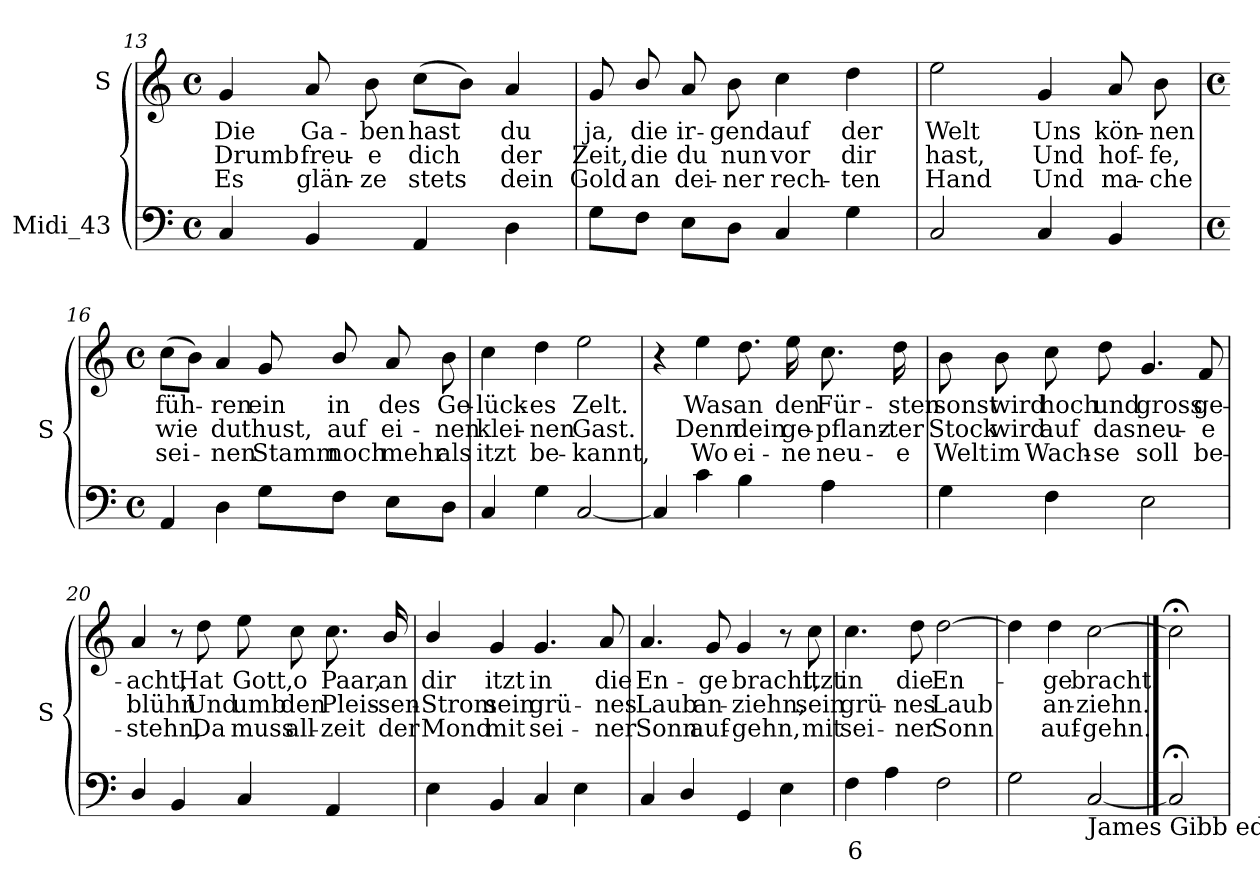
**kern	**text	**kern	**text	**text	**text
*part2	*part2	*part1	*part1	*part1	*part1
*staff2	*staff2	*staff1	*staff1	*staff1	*staff1
*I"Midi_43	*	*I"S	*	*	*
*	*	*I'S	*	*	*
!!LO:LB:g=z
*clefF4	*	*clefG2	*	*	*
*k[]	*	*k[]	*	*	*
*C:	*	*C:	*	*	*
*M4/4	*	*M4/4	*	*	*
*met(c)	*	*met(c)	*	*	*
=13	=13	=13	=13	=13	=13
!	!	!	!LO:LY:b	!LO:LY:b	!LO:LY:b
4C	.	4g	Die	Drumb	Es
!	!	!	!LO:LY:b	!LO:LY:b	!LO:LY:b
4BB	.	8a	Ga-	-freu-	-glän-
!	!	!	!LO:LY:b	!LO:LY:b	!LO:LY:b
.	.	8b	-ben	e	ze
!	!	!	!LO:LY:b	!LO:LY:b	!LO:LY:b
4AA	.	(>8ccL	hast	dich	stets
.	.	8bJ)	.	.	.
!	!	!	!LO:LY:b	!LO:LY:b	!LO:LY:b
4D	.	4a	du	der	dein
=14	=14	=14	=14	=14	=14
!	!	!	!LO:LY:b	!LO:LY:b	!LO:LY:b
8GL	.	8g	ja,	Zeit,	Gold
!	!	!	!LO:LY:b	!LO:LY:b	!LO:LY:b
8FJ	.	8b/	die	die	an
!	!	!	!LO:LY:b	!LO:LY:b	!LO:LY:b
8EL	.	8a	ir-	-du	dei-
!	!	!	!LO:LY:b	!LO:LY:b	!LO:LY:b
8DJ	.	8b	-gend	nun	ner
!	!	!	!LO:LY:b	!LO:LY:b	!LO:LY:b
4C	.	4cc	auf	vor	rech-
!	!	!	!LO:LY:b	!LO:LY:b	!LO:LY:b
4G	.	4dd	-der	dir	ten
=15	=15	=15	=15	=15	=15
!	!	!	!LO:LY:b	!LO:LY:b	!LO:LY:b
2C	.	2ee	Welt	hast,	Hand
!	!	!	!LO:LY:b	!LO:LY:b	!LO:LY:b
4C	.	4g	Uns	Und	Und
!	!	!	!LO:LY:b	!LO:LY:b	!LO:LY:b
4BB	.	8a	kön-	-hof-	-ma-
!	!	!	!LO:LY:b	!LO:LY:b	!LO:LY:b
.	.	8b	-nen	fe,	che
!!LO:LB:g=z
=16	=16	=16	=16	=16	=16
*M4/4	*	*M4/4	*	*	*
*met(c)	*	*met(c)	*	*	*
!	!	!	!LO:LY:b	!LO:LY:b	!LO:LY:b
4AA	.	(>8ccL	füh-	wie	sei-
.	.	8bJ)	.	.	.
!	!	!	!LO:LY:b	!LO:LY:b	!LO:LY:b
4D	.	4a	-ren	du	nen
!	!	!	!LO:LY:b	!LO:LY:b	!LO:LY:b
8GL	.	8g	ein	thust,	Stamm
!	!	!	!LO:LY:b	!LO:LY:b	!LO:LY:b
8FJ	.	8b/	in	auf	noch
!	!	!	!LO:LY:b	!LO:LY:b	!LO:LY:b
8EL	.	8a	des	ei-	-mehr
!	!	!	!LO:LY:b	!LO:LY:b	!LO:LY:b
8DJ	.	8b	Ge-	-nen	als
=17	=17	=17	=17	=17	=17
!	!	!	!LO:LY:b	!LO:LY:b	!LO:LY:b
4C	.	4cc	lück-	-klei-	-itzt
!	!	!	!LO:LY:b	!LO:LY:b	!LO:LY:b
4G	.	4dd	es	nen	be-
!	!	!	!LO:LY:b	!LO:LY:b	!LO:LY:b
[2C	.	2ee	-Zelt.	Gast.	kannt,
=18	=18	=18	=18	=18	=18
4C]	.	4r	.	.	.
!	!	!	!LO:LY:b	!LO:LY:b	!LO:LY:b
4c	.	4ee	Was	Denn	Wo
!	!	!	!LO:LY:b	!LO:LY:b	!LO:LY:b
4B	.	8.dd	an	dein	ei-
!	!	!	!LO:LY:b	!LO:LY:b	!LO:LY:b
.	.	16ee	-den	ge-	-ne
!	!	!	!LO:LY:b	!LO:LY:b	!LO:LY:b
4A	.	8.cc	Für-	-pflanz-	-neu-
!	!	!	!LO:LY:b	!LO:LY:b	!LO:LY:b
.	.	16dd	-sten	ter	e
=19	=19	=19	=19	=19	=19
!	!	!	!LO:LY:b	!LO:LY:b	!LO:LY:b
4G	.	8b	sonst	Stock	Welt
!	!	!	!LO:LY:b	!LO:LY:b	!LO:LY:b
.	.	8b	wird	wird	im
!	!	!	!LO:LY:b	!LO:LY:b	!LO:LY:b
4F	.	8cc	hoch	auf	Wach-
!	!	!	!LO:LY:b	!LO:LY:b	!LO:LY:b
.	.	8dd	-und	das	se
!	!	!	!LO:LY:b	!LO:LY:b	!LO:LY:b
2E	.	4.g	gross	neu-	-soll
!	!	!	!LO:LY:b	!LO:LY:b	!LO:LY:b
.	.	8f	ge-	-e	be-
!!LO:LB:g=z
=20	=20	=20	=20	=20	=20
!	!	!	!LO:LY:b	!LO:LY:b	!LO:LY:b
4D/	.	4a	-acht,	blühn	stehn,
4BB	.	8r	.	.	.
!	!	!	!LO:LY:b	!LO:LY:b	!LO:LY:b
.	.	8dd	Hat	Und	Da
!	!	!	!LO:LY:b	!LO:LY:b	!LO:LY:b
4C	.	8ee	Gott,	umb	muss
!	!	!	!LO:LY:b	!LO:LY:b	!LO:LY:b
.	.	8cc	o	den	all-
!	!	!	!LO:LY:b	!LO:LY:b	!LO:LY:b
4AA	.	8.cc	-Paar,	Pleis-	-zeit
!	!	!	!LO:LY:b	!LO:LY:b	!LO:LY:b
.	.	16b/	an	sen-	-der
=21	=21	=21	=21	=21	=21
!	!	!	!LO:LY:b	!LO:LY:b	!LO:LY:b
4E	.	4b/	dir	Strom	Mond
!	!	!	!LO:LY:b	!LO:LY:b	!LO:LY:b
4BB	.	4g	itzt	sein	mit
!	!	!	!LO:LY:b	!LO:LY:b	!LO:LY:b
4C	.	4.g	in	grü-	-sei-
4E	.	.	.	.	.
!	!	!	!LO:LY:b	!LO:LY:b	!LO:LY:b
.	.	8a	-die	nes	ner
=22	=22	=22	=22	=22	=22
!	!	!	!LO:LY:b	!LO:LY:b	!LO:LY:b
4C	.	4.a	En-	-Laub	Sonn
4D/	.	.	.	.	.
!	!	!	!LO:LY:b	!LO:LY:b	!LO:LY:b
.	.	8g	ge	an-	-auf-
!	!	!	!LO:LY:b	!LO:LY:b	!LO:LY:b
4GG	.	4g	-bracht,	ziehn,	gehn,
4E	.	8r	.	.	.
!	!	!	!LO:LY:b	!LO:LY:b	!LO:LY:b
.	.	8cc	itzt	sein	mit
=23	=23	=23	=23	=23	=23
!	!LO:LY:b	!	!LO:LY:b	!LO:LY:b	!LO:LY:b
4F	6	4.cc	in	grü-	-sei-
4A	.	.	.	.	.
!	!	!	!LO:LY:b	!LO:LY:b	!LO:LY:b
.	.	8dd	-die	nes	ner
!	!	!	!LO:LY:b	!LO:LY:b	!LO:LY:b
2F	.	[2dd	En-	Laub	Sonn
=24	=24	=24	=24	=24	=24
2G	.	4dd]	.	.	.
!	!	!	!LO:LY:b	!LO:LY:b	!LO:LY:b
.	.	4dd	ge	an-	-auf-
!LO:TX:b:t=James Gibb editions	!	!	!	!	!
!	!	!	!LO:LY:b	!LO:LY:b	!LO:LY:b
[2C	.	[2cc	-bracht.	ziehn.	gehn.
==25	==25	==25	==25	==25	==25
2C;<]	.	2cc;<]	.	.	.
=	=	=	=	=	=
*-	*-	*-	*-	*-	*-
